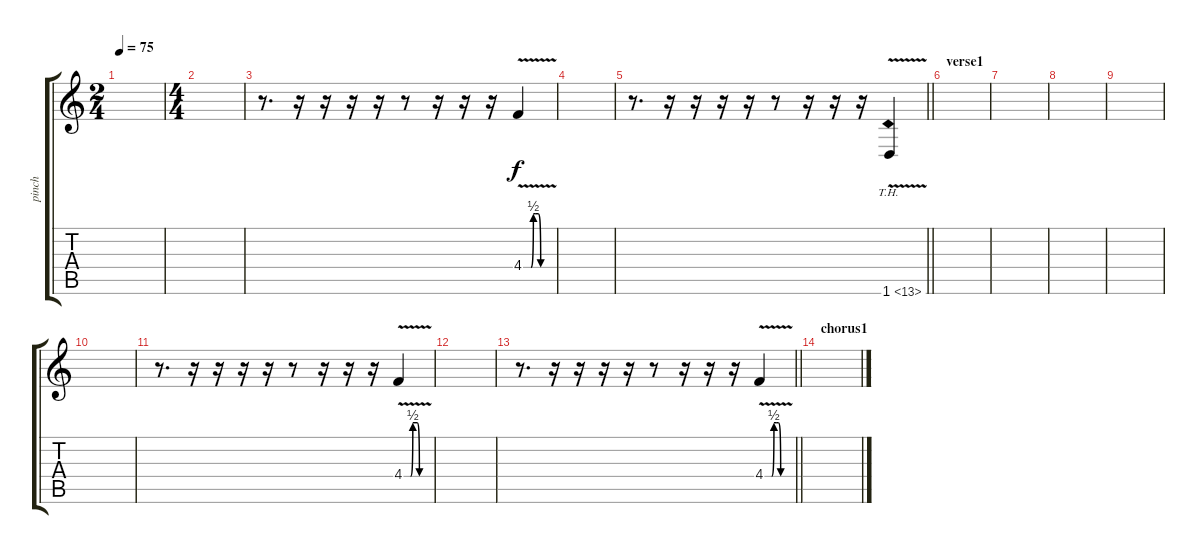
\track ("pinch" "pinch") {instrument guitarharmonics}
\staff {score tabs}
\tuning (Eb4 Bb3 Gb3 Db3 Ab2 Db2) {hide}
\ts (2 4)
\tempo 75
\clef g2
\ks c
|
\ts (4 4)
|
r.8{d} r.16 r.16 r.16 r.16 r.8 r.16 r.16 r.16 4.4{be (custom 0 0 15 0 20 2 25 2 30 2 35 0 45 0 60 0) v}.4 |
|
\barLineRight lightlight
r.8{d} r.16 r.16 r.16 r.16 r.8 r.16 r.16 r.16 1.6{th 12 v}.4 |
\section ("" "verse1")
|
|
|
|
|
r.8{d} r.16 r.16 r.16 r.16 r.8 r.16 r.16 r.16 4.4{be (custom 0 0 15 0 20 2 25 2 30 2 35 0 45 0 60 0) v}.4 |
|
\barLineRight lightlight
r.8{d} r.16 r.16 r.16 r.16 r.8 r.16 r.16 r.16 4.4{be (custom 0 0 15 0 20 2 25 2 30 2 35 0 45 0 60 0) v}.4 |
\section ("" "chorus1")
